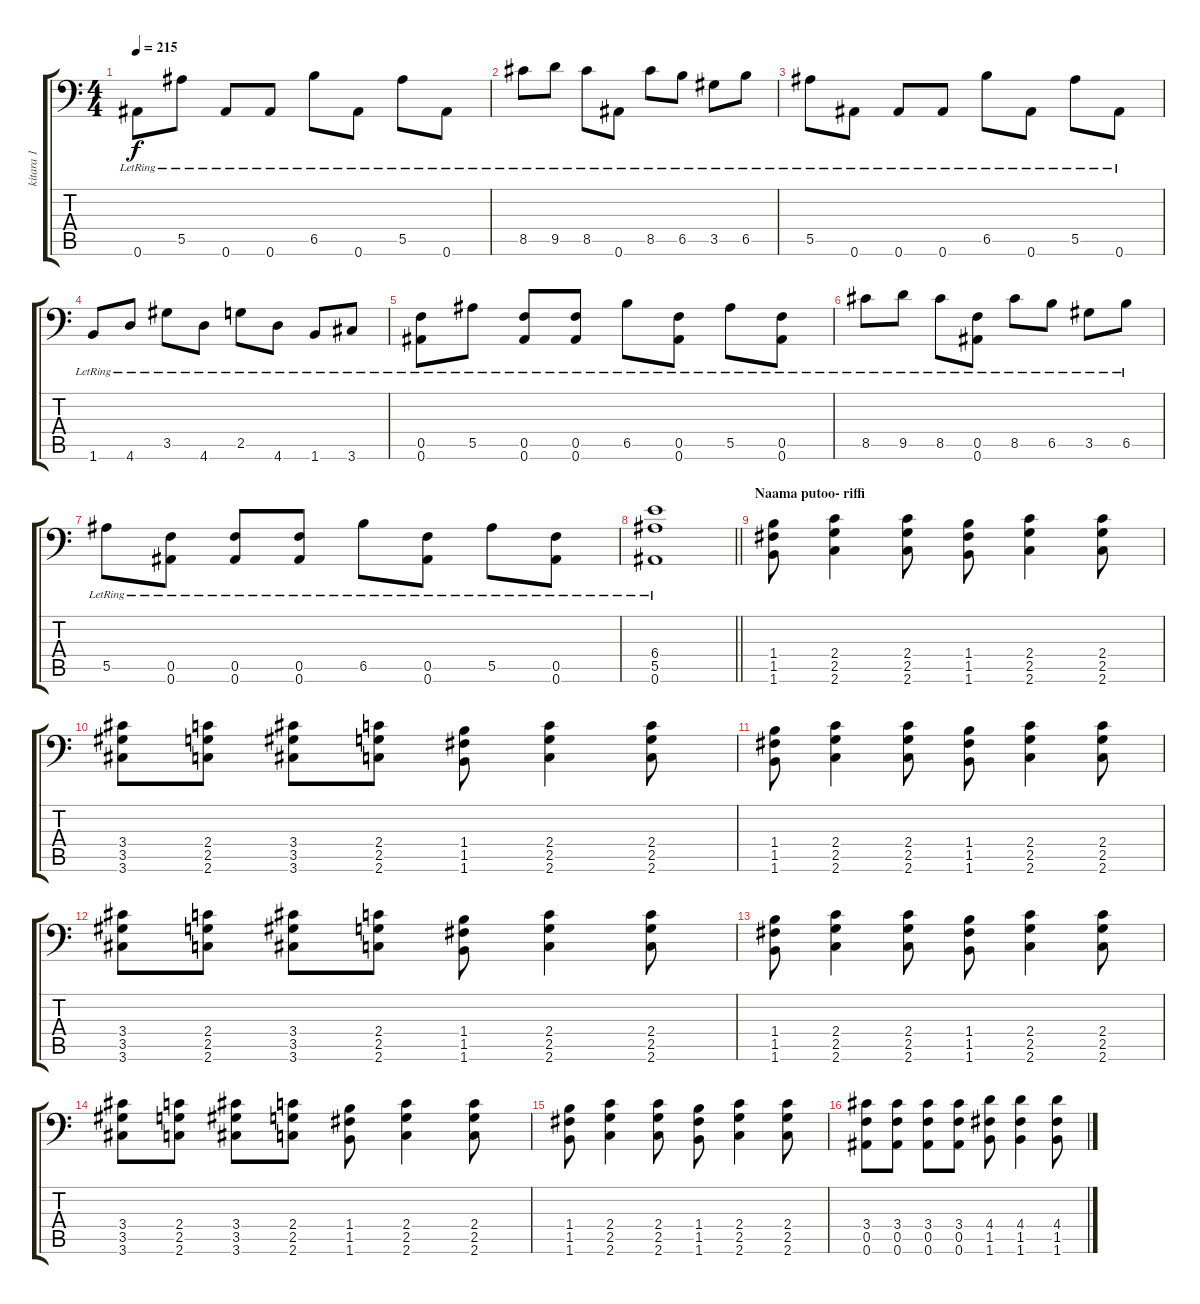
\track ("kitara 1" "kitara 1") {instrument overdrivenguitar}
\staff {score tabs}
\tuning (C4 G3 Eb3 Bb2 F2 Bb1) {hide}
\ts (4 4)
\tempo 215
\clef f4
\ks c
0.6{lr}.8{dy f instrument electricguitarclean} 5.5{lr}.8 0.6{lr}.8 0.6{lr}.8 6.5{lr}.8 0.6{lr}.8 5.5{lr}.8 0.6{lr}.8 |
8.5{lr}.8 9.5{lr}.8 8.5{lr}.8 0.6{lr}.8 8.5{lr}.8 6.5{lr}.8 3.5{lr}.8 6.5{lr}.8 |
5.5{lr}.8 0.6{lr}.8 0.6{lr}.8 0.6{lr}.8 6.5{lr}.8 0.6{lr}.8 5.5{lr}.8 0.6{lr}.8 |
1.6{lr}.8 4.6{lr}.8 3.5{lr}.8 4.6{lr}.8 2.5{lr}.8 4.6{lr}.8 1.6{lr}.8 3.6{lr}.8 |
(0.5{lr} 0.6{lr}).8 5.5{lr}.8 (0.5{lr} 0.6{lr}).8 (0.5{lr} 0.6{lr}).8 6.5{lr}.8 (0.5{lr} 0.6{lr}).8 5.5{lr}.8 (0.5{lr} 0.6{lr}).8 |
8.5{lr}.8 9.5{lr}.8 8.5{lr}.8 (0.5{lr} 0.6{lr}).8 8.5{lr}.8 6.5{lr}.8 3.5{lr}.8 6.5{lr}.8 |
5.5{lr}.8 (0.5{lr} 0.6{lr}).8 (0.5{lr} 0.6{lr}).8 (0.5{lr} 0.6{lr}).8 6.5{lr}.8 (0.5{lr} 0.6{lr}).8 5.5{lr}.8 (0.5{lr} 0.6{lr}).8 |
\barLineRight lightlight
(6.4{lr} 5.5{lr} 0.6{lr}).1{instrument overdrivenguitar} |
\section ("" "Naama putoo- riffi")
(1.4 1.5 1.6).8{instrument overdrivenguitar} (2.4 2.5 2.6).4 (2.4 2.5 2.6).8 (1.4 1.5 1.6).8 (2.4 2.5 2.6).4 (2.4 2.5 2.6).8 |
(3.4 3.5 3.6).8 (2.4 2.5 2.6).8 (3.4 3.5 3.6).8 (2.4 2.5 2.6).8 (1.4 1.5 1.6).8 (2.4 2.5 2.6).4 (2.4 2.5 2.6).8 |
(1.4 1.5 1.6).8 (2.4 2.5 2.6).4 (2.4 2.5 2.6).8 (1.4 1.5 1.6).8 (2.4 2.5 2.6).4 (2.4 2.5 2.6).8 |
(3.4 3.5 3.6).8 (2.4 2.5 2.6).8 (3.4 3.5 3.6).8 (2.4 2.5 2.6).8 (1.4 1.5 1.6).8 (2.4 2.5 2.6).4 (2.4 2.5 2.6).8 |
(1.4 1.5 1.6).8 (2.4 2.5 2.6).4 (2.4 2.5 2.6).8 (1.4 1.5 1.6).8 (2.4 2.5 2.6).4 (2.4 2.5 2.6).8 |
(3.4 3.5 3.6).8 (2.4 2.5 2.6).8 (3.4 3.5 3.6).8 (2.4 2.5 2.6).8 (1.4 1.5 1.6).8 (2.4 2.5 2.6).4 (2.4 2.5 2.6).8 |
(1.4 1.5 1.6).8 (2.4 2.5 2.6).4 (2.4 2.5 2.6).8 (1.4 1.5 1.6).8 (2.4 2.5 2.6).4 (2.4 2.5 2.6).8 |
(3.4 0.5 0.6).8 (3.4 0.5 0.6).8 (3.4 0.5 0.6).8 (3.4 0.5 0.6).8 (4.4 1.5 1.6).8 (4.4 1.5 1.6).4 (4.4 1.5 1.6).8
